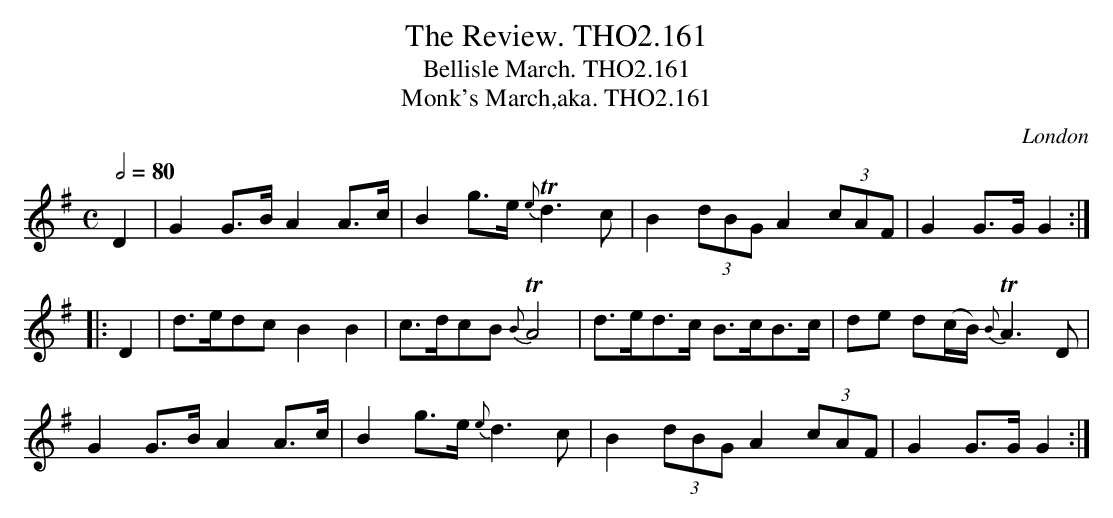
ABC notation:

X:1
T:Review. THO2.161, The
O:London
T:Bellisle March. THO2.161
T:Monk's March,aka. THO2.161
M:C
L:1/8
Q:1/2=80
K:G
D2|G2 G>B A2 A>c|B2 g>e {e}Td3 c|B2 (3dBG A2 (3cAF|G2 G>G G2:|
|:D2|d>edc B2B2|c>dcB {B}TA4|d>ed>c B>cB>c|de d(c/B/) {B}TA3D|
G2 G>B A2 A>c|B2 g>e {e}d3c|B2 (3dBG A2 (3cAF|G2 G>G G2:|
